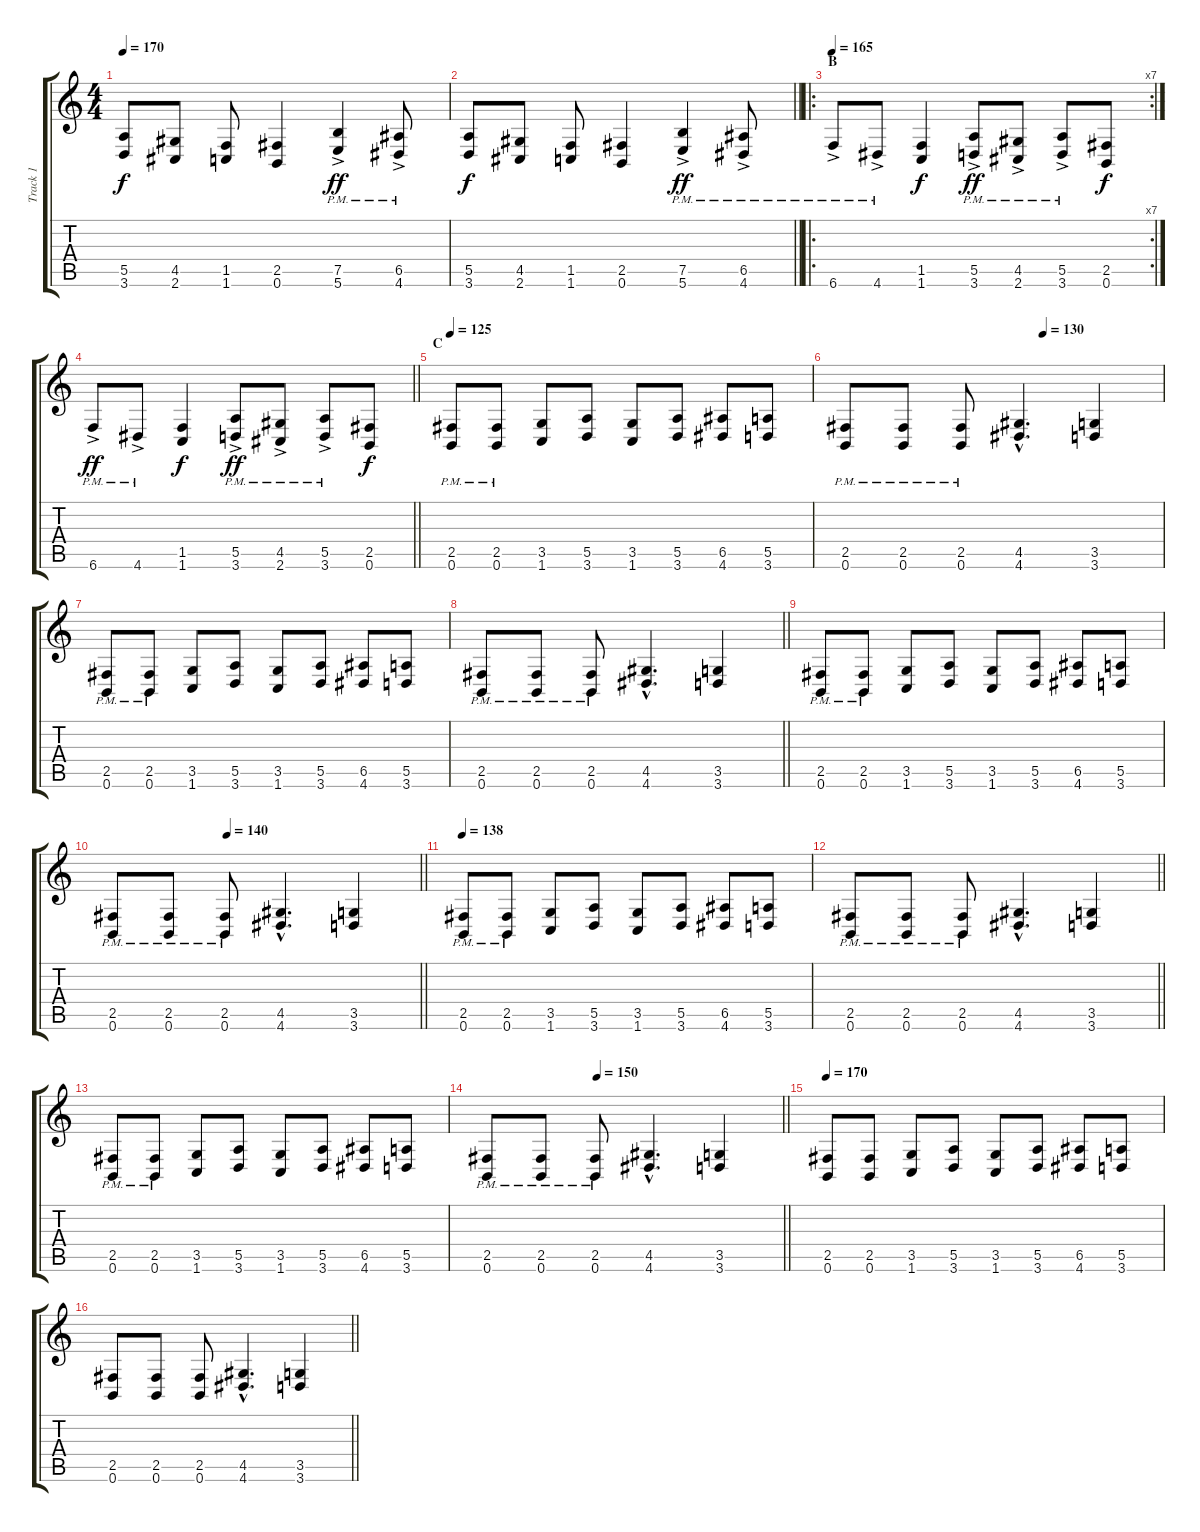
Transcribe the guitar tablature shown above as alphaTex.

\track ("Track 1" "Track 1") {instrument distortionguitar}
\staff {score tabs}
\tuning (B3 Gb3 D3 A2 E2 B1) {hide}
\ts (4 4)
\tempo 170
\clef g2
\ks c
(5.5 3.6).8{dy f} (4.5 2.6).8 (1.5 1.6).8 (2.5 0.6).4 (7.5{pm} 5.6{ac pm}).4{dy ff} (6.5{pm} 4.6{ac pm}).8 |
\barLineRight lightlight
(5.5 3.6).8{dy f} (4.5 2.6).8 (1.5 1.6).8 (2.5 0.6).4 (7.5{pm} 5.6{ac pm}).4{dy ff} (6.5{pm} 4.6{ac pm}).8 |
\ro
\rc 7
\section ("" "B")
\tempo 165
6.6{ac pm}.8 4.6{ac pm}.8 (1.5 1.6).4{dy f} (5.5{pm} 3.6{ac pm}).8{dy ff} (4.5{pm} 2.6{ac pm}).8 (5.5{pm} 3.6{ac pm}).8 (2.5 0.6).8{dy f} |
\barLineRight lightlight
6.6{ac pm}.8{dy ff} 4.6{ac pm}.8 (1.5 1.6).4{dy f} (5.5{pm} 3.6{ac pm}).8{dy ff} (4.5{pm} 2.6{ac pm}).8 (5.5{pm} 3.6{ac pm}).8 (2.5 0.6).8{dy f} |
\section ("" "C")
\tempo 125
(2.5{pm} 0.6{pm}).8 (2.5{pm} 0.6{pm}).8 (3.5 1.6).8 (5.5 3.6).8 (3.5 1.6).8 (5.5 3.6).8 (6.5 4.6).8 (5.5 3.6).8 |
\tempo (130 0.625)
(2.5{pm} 0.6{pm}).8 (2.5{pm} 0.6{pm}).8 (2.5{pm} 0.6{pm}).8 (4.5{hac} 4.6{hac}).4{d} (3.5 3.6).4 |
(2.5{pm} 0.6{pm}).8 (2.5{pm} 0.6{pm}).8 (3.5 1.6).8 (5.5 3.6).8 (3.5 1.6).8 (5.5 3.6).8 (6.5 4.6).8 (5.5 3.6).8 |
\barLineRight lightlight
(2.5{pm} 0.6{pm}).8 (2.5{pm} 0.6{pm}).8 (2.5{pm} 0.6{pm}).8 (4.5{hac} 4.6{hac}).4{d} (3.5 3.6).4 |
(2.5{pm} 0.6{pm}).8 (2.5{pm} 0.6{pm}).8 (3.5 1.6).8 (5.5 3.6).8 (3.5 1.6).8 (5.5 3.6).8 (6.5 4.6).8 (5.5 3.6).8 |
\tempo (140 0.375)
\barLineRight lightlight
(2.5{pm} 0.6{pm}).8 (2.5{pm} 0.6{pm}).8 (2.5{pm} 0.6{pm}).8 (4.5{hac} 4.6{hac}).4{d} (3.5 3.6).4 |
\tempo 138
(2.5{pm} 0.6{pm}).8 (2.5{pm} 0.6{pm}).8 (3.5 1.6).8 (5.5 3.6).8 (3.5 1.6).8 (5.5 3.6).8 (6.5 4.6).8 (5.5 3.6).8 |
\barLineRight lightlight
(2.5{pm} 0.6{pm}).8 (2.5{pm} 0.6{pm}).8 (2.5{pm} 0.6{pm}).8 (4.5{hac} 4.6{hac}).4{d} (3.5 3.6).4 |
(2.5{pm} 0.6{pm}).8 (2.5{pm} 0.6{pm}).8 (3.5 1.6).8 (5.5 3.6).8 (3.5 1.6).8 (5.5 3.6).8 (6.5 4.6).8 (5.5 3.6).8 |
\tempo (150 0.375)
\barLineRight lightlight
(2.5{pm} 0.6{pm}).8 (2.5{pm} 0.6{pm}).8 (2.5{pm} 0.6{pm}).8 (4.5{hac} 4.6{hac}).4{d} (3.5 3.6).4 |
\tempo 170
(2.5 0.6).8 (2.5 0.6).8 (3.5 1.6).8 (5.5 3.6).8 (3.5 1.6).8 (5.5 3.6).8 (6.5 4.6).8 (5.5 3.6).8 |
\barLineRight lightlight
(2.5 0.6).8 (2.5 0.6).8 (2.5 0.6).8 (4.5{hac} 4.6{hac}).4{d} (3.5 3.6).4
